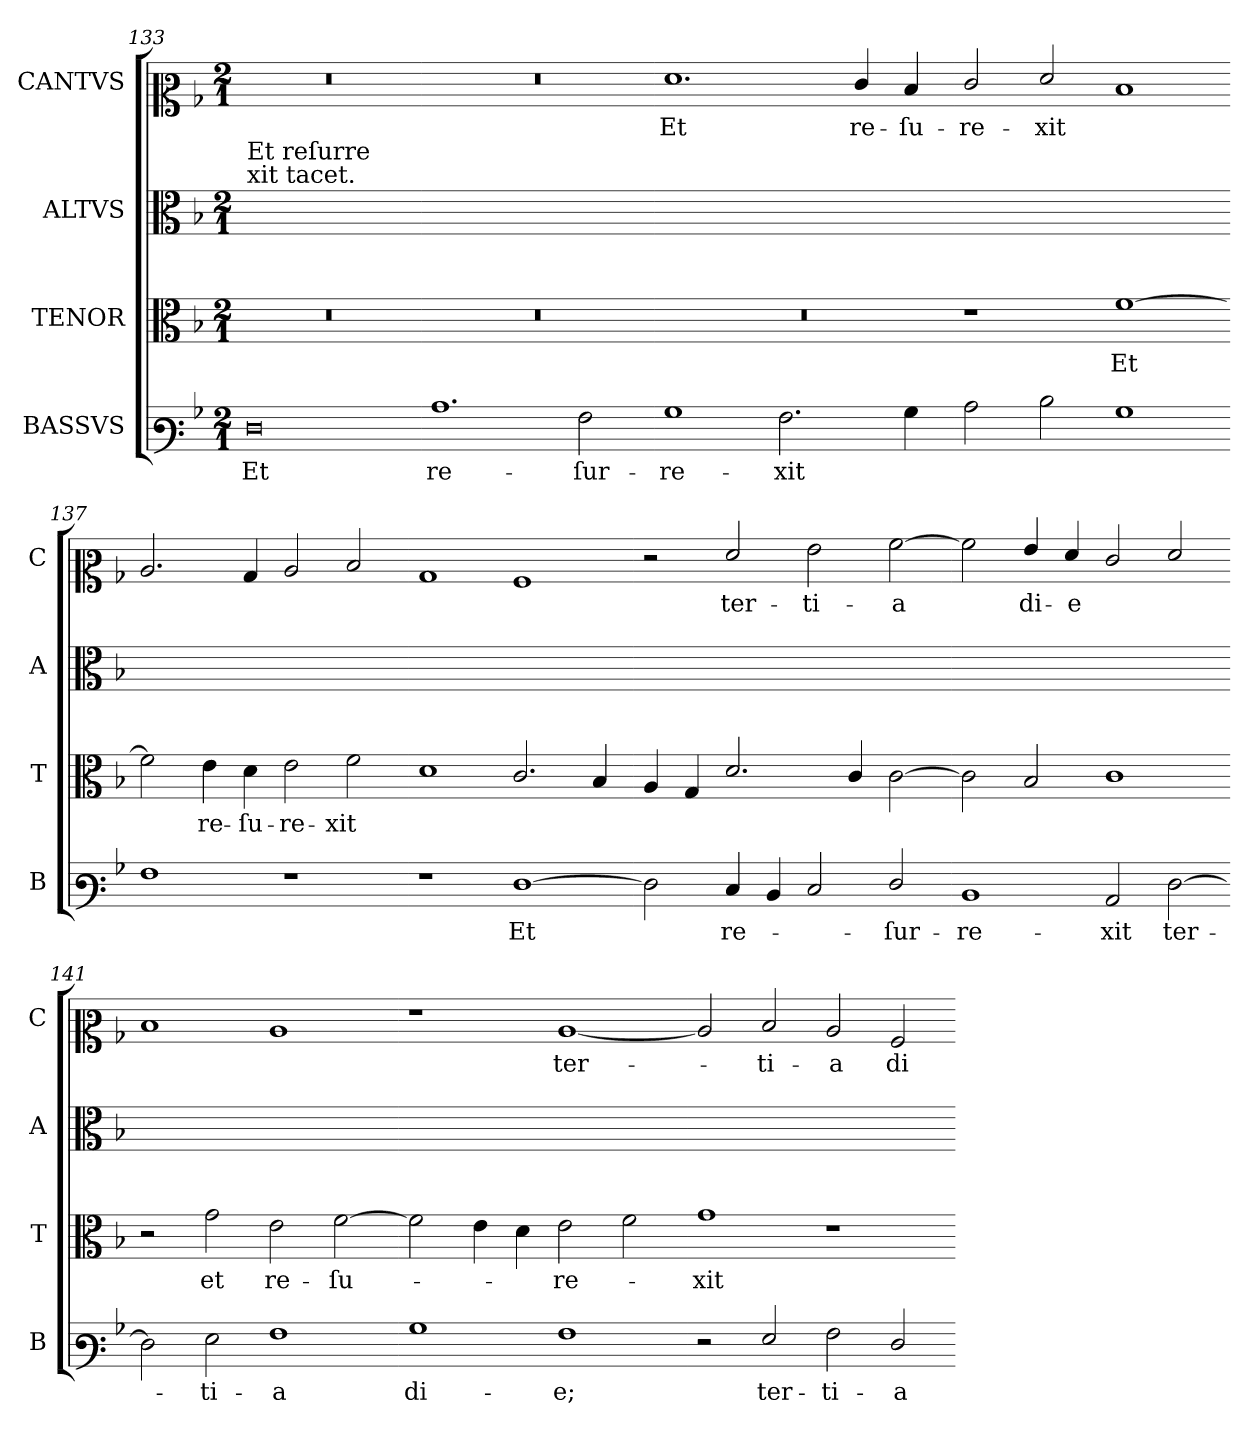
**kern	**text	**kern	**text	**kern	**kern	**text
*part4	*part4	*part3	*part3	*part2	*part1	*part1
*staff4	*staff4	*staff3	*staff3	*staff2	*staff1	*staff1
*I"BASSVS	*	*I"TENOR	*	*I"ALTVS	*I"CANTVS	*
*I'B	*	*I'T	*	*I'A	*I'C	*
*clefF3	*	*clefC3	*	*clefC3	*clefC2	*
*k[b-]	*	*k[b-]	*	*k[b-]	*k[b-]	*
*F:	*	*F:	*	*F:	*F:	*
*M2/1	*	*M2/1	*	*M2/1	*M2/1	*
=133	=133	=133	=133	=133	=133	=133
!	!	!	!	!LO:TX:a:t=Et reſurre\nxit tacet.	!	!
0F	Et	0r	.	0ryy	0r	.
=134-	=134-	=134-	=134-	=134-	=134-	=134-
1.c	re-	0r	.	0ryy	0r	.
2A\	-ſur-	.	.	.	.	.
=135-	=135-	=135-	=135-	=135-	=135-	=135-
1B-	-re-	0r	.	0ryy	1.f	Et
2.A\	-xit	.	.	.	.	.
.	.	.	.	.	4e/	re-
4B-\	.	.	.	.	4d/	-ſu-
=136-	=136-	=136-	=136-	=136-	=136-	=136-
2c\	.	1r	.	0ryy	2e/	-re-
2d\	.	.	.	.	2f/	-xit
1B-	.	[1f	Et	.	1d	.
=137-	=137-	=137-	=137-	=137-	=137-	=137-
1A	.	2f]	.	0ryy	2.c/	.
.	.	4e\	re-	.	.	.
.	.	4d\	-ſu-	.	4B-/	.
1r	.	2e\	-re-	.	2c/	.
.	.	2f\	-xit	.	2d/	.
=138-	=138-	=138-	=138-	=138-	=138-	=138-
1r	.	1d	.	0ryy	1B-	.
!	!LO:LY:i	!	!	!	!	!
[1F	Et	2.c/	.	.	1A	.
.	.	4B-/	.	.	.	.
=139-	=139-	=139-	=139-	=139-	=139-	=139-
2F]	.	4A/	.	0ryy	2r	.
.	.	4G/	.	.	.	.
!	!LO:LY:i	!	!	!	!	!
4E/	re-	2.d/	.	.	2f/	ter-
4D/	.	.	.	.	.	.
2E/	.	.	.	.	2g\	-ti-
.	.	4c/	.	.	.	.
!	!LO:LY:i	!	!	!	!	!
2F/	-ſur-	[2c\	.	.	[2a\	-a
=140-	=140-	=140-	=140-	=140-	=140-	=140-
!	!LO:LY:i	!	!	!	!	!
1D	-re-	2c\]	.	0ryy	2a\]	.
.	.	2B-/	.	.	4g/	di-
.	.	.	.	.	4f/	-e
!	!LO:LY:i	!	!	!	!	!
2C/	-xit	1c	.	.	2e/	.
[2F\	ter-	.	.	.	2f/	.
=141-	=141-	=141-	=141-	=141-	=141-	=141-
2F\]	.	2r	.	0ryy	1d	.
!	!	!	!LO:LY:i	!	!	!
2G\	-ti-	2g\	et	.	.	.
!	!	!	!LO:LY:i	!	!	!
1A	-a	2e\	re-	.	1c	.
!	!	!	!LO:LY:i	!	!	!
.	.	[2f\	-ſu-	.	.	.
=142-	=142-	=142-	=142-	=142-	=142-	=142-
1B-	di-	2f\]	.	0ryy	1r	.
.	.	4e\	.	.	.	.
.	.	4d\	.	.	.	.
!	!	!	!LO:LY:i	!	!	!
1A	-e;	2e\	-re-	.	[1c	ter-
.	.	2f\	.	.	.	.
=143-	=143-	=143-	=143-	=143-	=143-	=143-
!	!	!	!LO:LY:i	!	!	!
2r	.	1g	-xit	0ryy	2c]	.
!	!LO:LY:i	!	!	!	!	!
2G/	ter-	.	.	.	2d/	-ti-
!	!LO:LY:i	!	!	!	!	!
2A\	-ti-	1r	.	.	2c/	-a
!	!LO:LY:i	!	!	!	!	!
2F/	-a	.	.	.	2A/	di-
=-	=-	=-	=-	=-	=-	=-
*-	*-	*-	*-	*-	*-	*-
